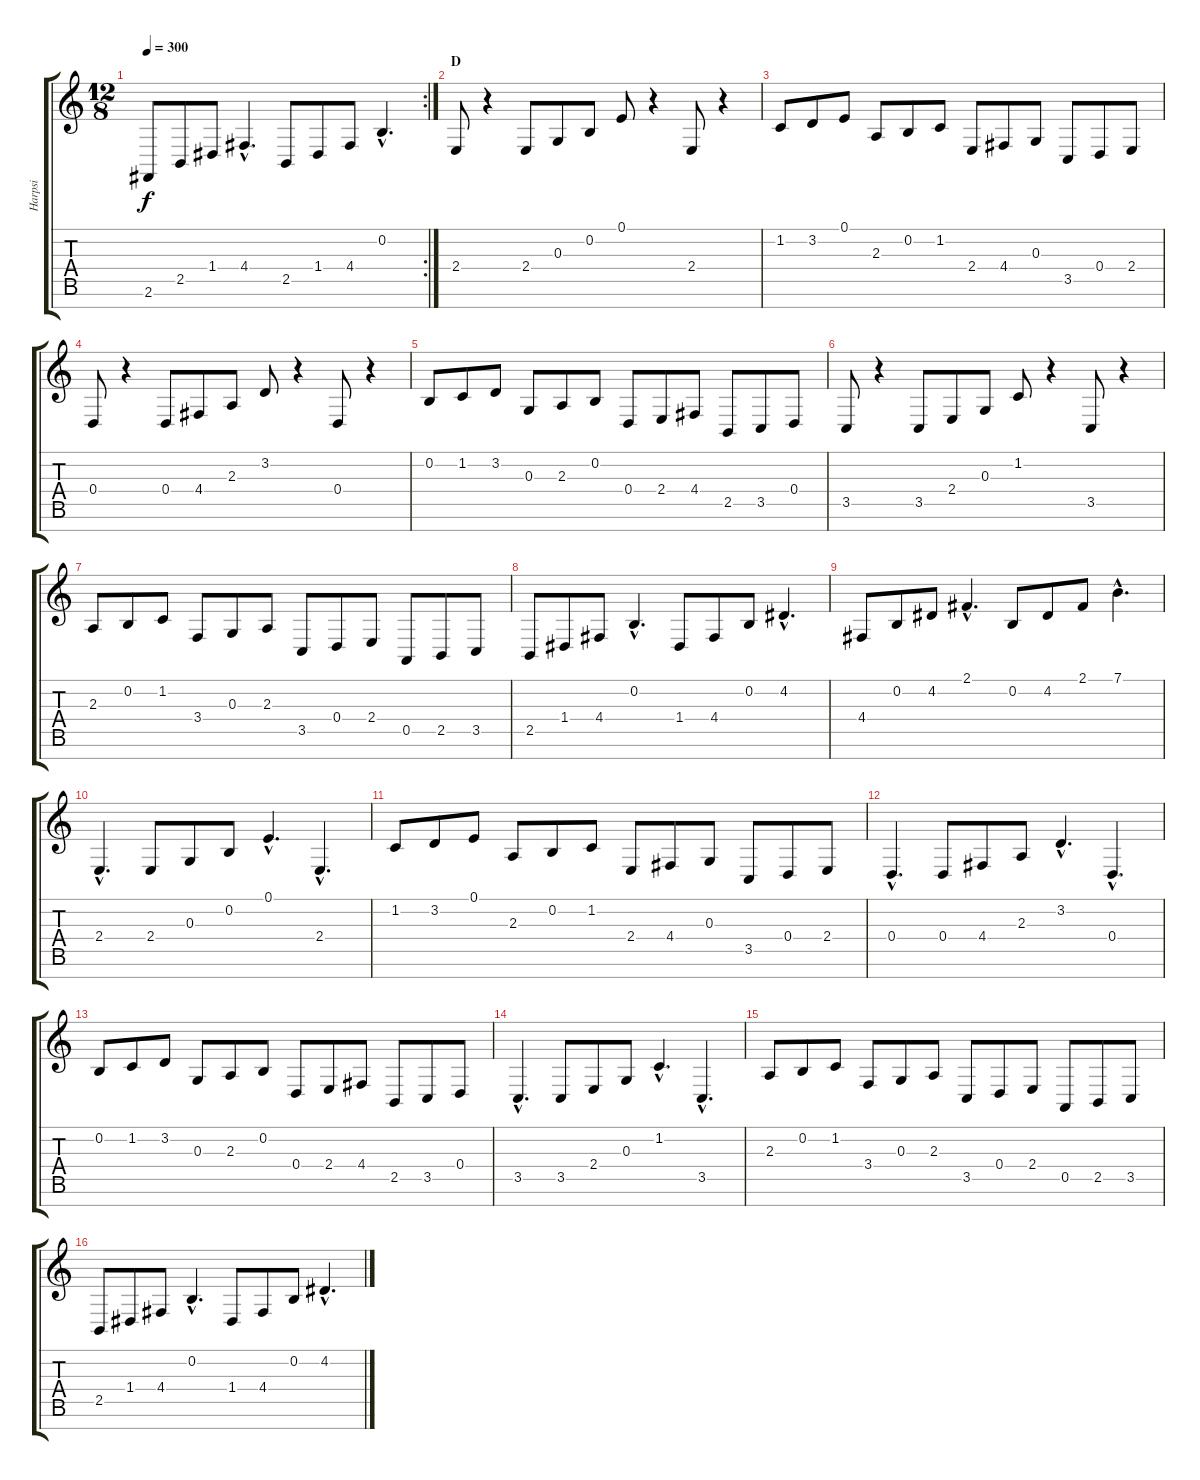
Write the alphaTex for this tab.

\track ("Harpsi" "Harpsi") {instrument harpsichord}
\staff {score tabs}
\tuning (E4 B3 G3 D3 A2 E2 B1) {hide}
\rc 2
\ts (12 8)
\tempo 300
\clef g2
\ks c
2.6.8{dy f} 2.5.8 1.4.8 4.4{hac}.4{d} 2.5.8 1.4.8 4.4.8 0.2{hac}.4{d} |
\section ("" "D")
2.4.8 r.4 2.4.8 0.3.8 0.2.8 0.1.8 r.4 2.4.8 r.4 |
1.2.8 3.2.8 0.1.8 2.3.8 0.2.8 1.2.8 2.4.8 4.4.8 0.3.8 3.5.8 0.4.8 2.4.8 |
0.4.8 r.4 0.4.8 4.4.8 2.3.8 3.2.8 r.4 0.4.8 r.4 |
0.2.8 1.2.8 3.2.8 0.3.8 2.3.8 0.2.8 0.4.8 2.4.8 4.4.8 2.5.8 3.5.8 0.4.8 |
3.5.8 r.4 3.5.8 2.4.8 0.3.8 1.2.8 r.4 3.5.8 r.4 |
2.3.8 0.2.8 1.2.8 3.4.8 0.3.8 2.3.8 3.5.8 0.4.8 2.4.8 0.5.8 2.5.8 3.5.8 |
2.5.8 1.4.8 4.4.8 0.2{hac}.4{d} 1.4.8 4.4.8 0.2.8 4.2{hac}.4{d} |
4.4.8 0.2.8 4.2.8 2.1{hac}.4{d} 0.2.8 4.2.8 2.1.8 7.1{hac}.4{d} |
2.4{hac}.4{d} 2.4.8 0.3.8 0.2.8 0.1{hac}.4{d} 2.4{hac}.4{d} |
1.2.8 3.2.8 0.1.8 2.3.8 0.2.8 1.2.8 2.4.8 4.4.8 0.3.8 3.5.8 0.4.8 2.4.8 |
0.4{hac}.4{d} 0.4.8 4.4.8 2.3.8 3.2{hac}.4{d} 0.4{hac}.4{d} |
0.2.8 1.2.8 3.2.8 0.3.8 2.3.8 0.2.8 0.4.8 2.4.8 4.4.8 2.5.8 3.5.8 0.4.8 |
3.5{hac}.4{d} 3.5.8 2.4.8 0.3.8 1.2{hac}.4{d} 3.5{hac}.4{d} |
2.3.8 0.2.8 1.2.8 3.4.8 0.3.8 2.3.8 3.5.8 0.4.8 2.4.8 0.5.8 2.5.8 3.5.8 |
2.5.8 1.4.8 4.4.8 0.2{hac}.4{d} 1.4.8 4.4.8 0.2.8 4.2{hac}.4{d}
